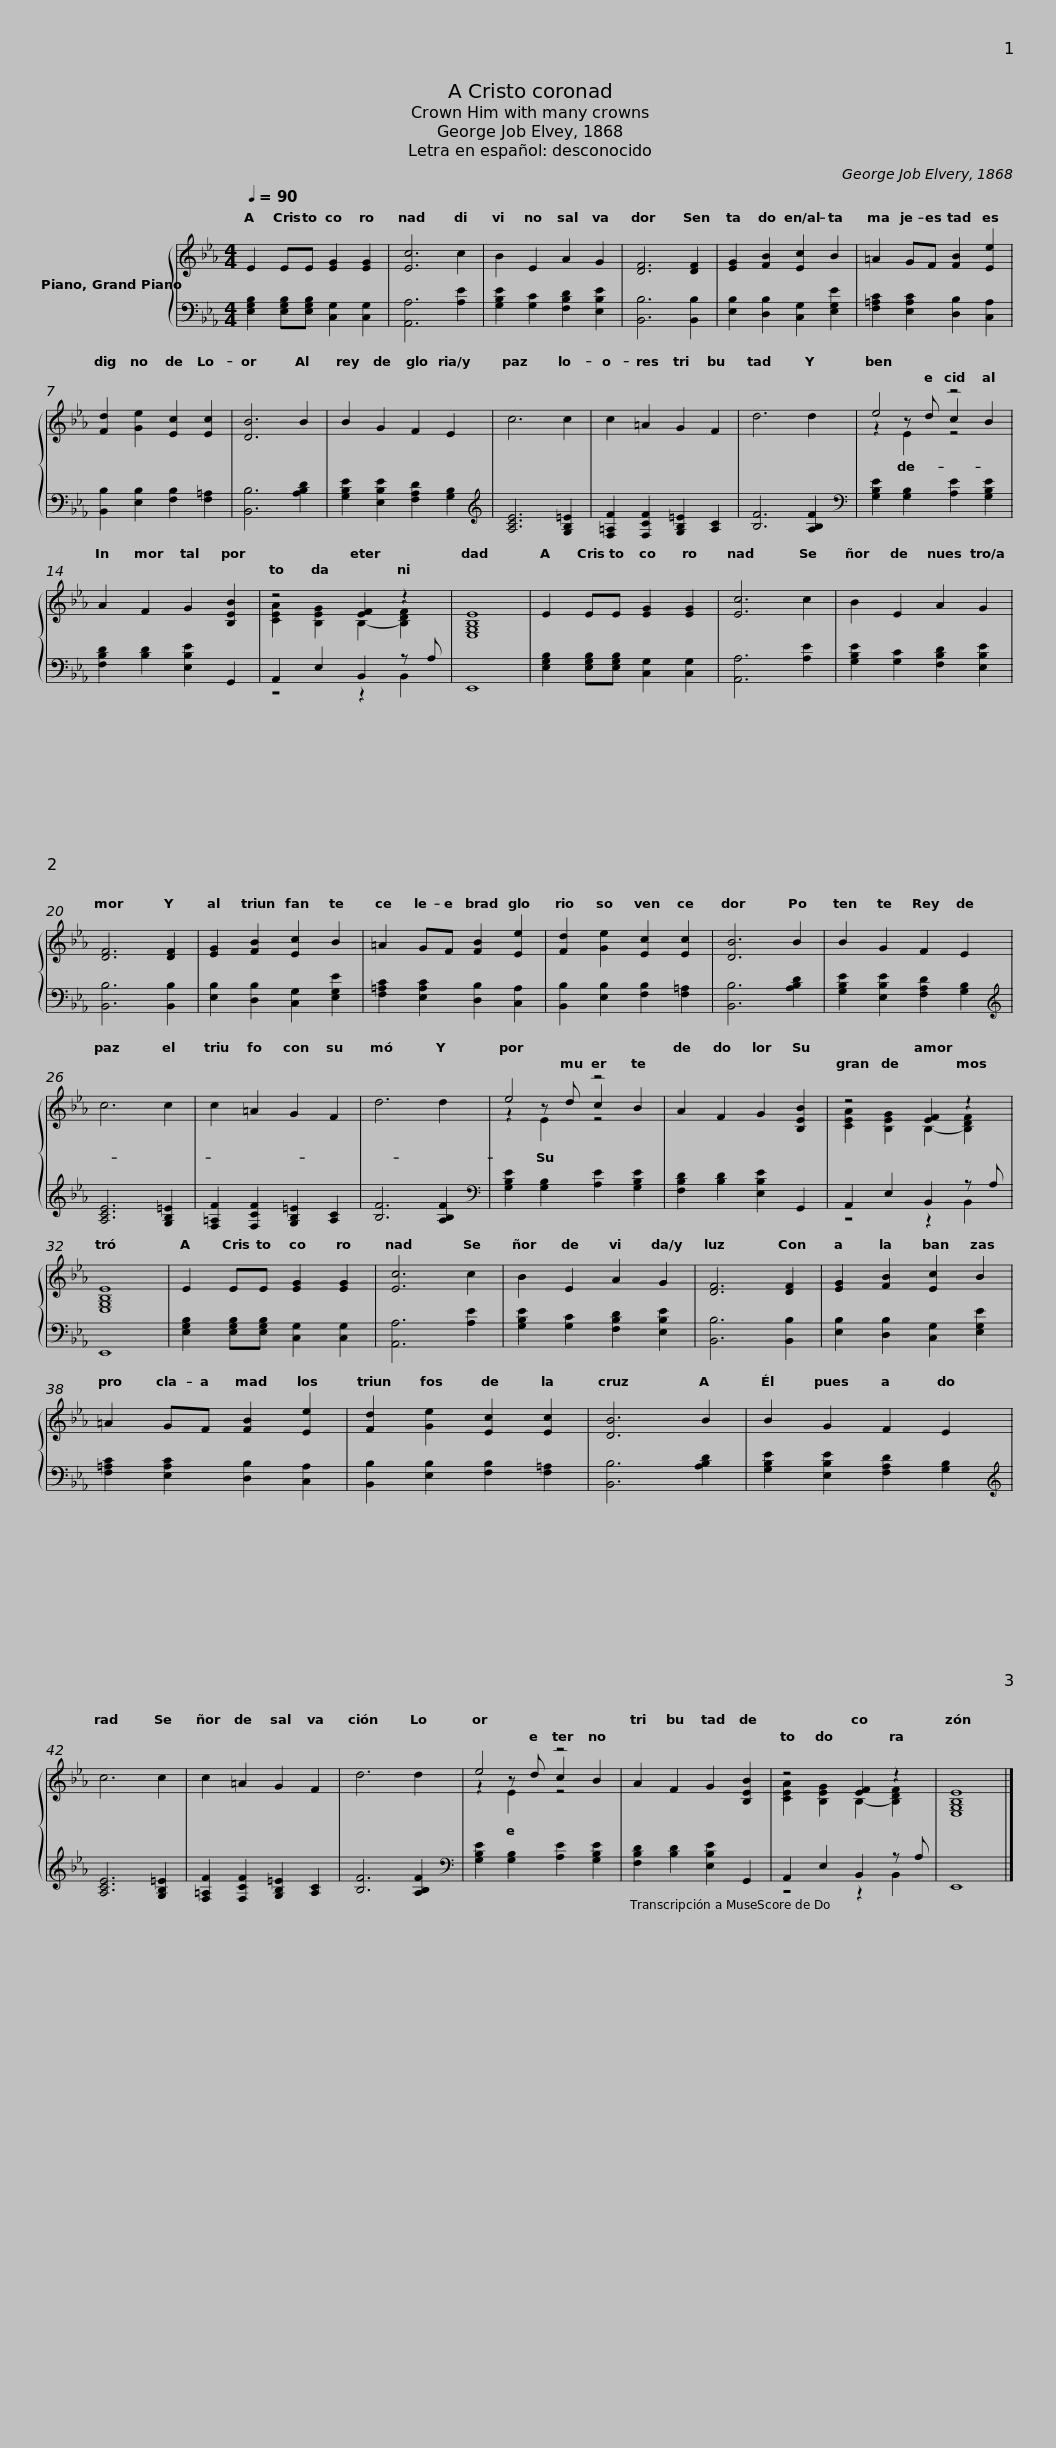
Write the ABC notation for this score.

X:1
%%score { ( 1 3 4 ) | ( 2 5 ) }
L:1/8
Q:1/4=90
M:4/4
I:linebreak $
K:Eb
V:1 treble
V:3 treble
V:4 treble
V:2 bass
V:5 bass
V:1
 E2 EE [EG]2 [EG]2 | [Ec]6 c2 | B2 E2 A2 G2 | [DF]6 [DF]2 | [EG]2 [FB]2 [Ec]2 B2 | %5
 =A2 GF [FB]2 [Ee]2 |$ [Fd]2 [Ge]2 [Ec]2 [Ec]2 | [DB]6 B2 | B2 G2 F2 E2 | c6 c2 | %10
 c2 =A2 G2 F2 | d6 d2 | e4 z4 |$ A2 F2 G2 [B,EB]2 | z4 [EF]2 z2 | %15
 [E,G,B,E]8 | E2 EE [EG]2 [EG]2 | [Ec]6 c2 | B2 E2 A2 G2 | [DF]6 [DF]2 |$ %20
 [EG]2 [FB]2 [Ec]2 B2 | =A2 GF [FB]2 [Ee]2 | [Fd]2 [Ge]2 [Ec]2 [Ec]2 | [DB]6 B2 | B2 G2 F2 E2 | %25
 c6 c2 |$ c2 =A2 G2 F2 | d6 d2 | e4 z4 | A2 F2 G2 [B,EB]2 | %30
 z4 [EF]2 z2 | [E,G,B,E]8 |$ E2 EE [EG]2 [EG]2 | [Ec]6 c2 | B2 E2 A2 G2 | %35
 [DF]6 [DF]2 | [EG]2 [FB]2 [Ec]2 B2 | =A2 GF [FB]2 [Ee]2 |$ [Fd]2 [Ge]2 [Ec]2 [Ec]2 | [DB]6 B2 | %40
 B2 G2 F2 E2 | c6 c2 | c2 =A2 G2 F2 | d6 d2 | e4 z4 |$ %45
 A2 F2 G2 [B,EB]2 | z4 [EF]2 z2 | [E,G,B,E]8 |] %48
V:2
 [E,G,B,]2 [E,G,B,][E,G,B,] [C,G,]2 [C,G,]2 | [A,,A,]6 [A,E]2 | [G,B,E]2 [G,C]2 [F,B,D]2 [E,B,E]2 | [B,,B,]6 [B,,B,]2 | [E,B,]2 [D,B,]2 [C,G,]2 [E,G,E]2 | %5
 [F,=A,C]2 [E,A,C]2 [D,B,]2 [C,A,]2 |$ [B,,B,]2 [E,B,]2 [F,B,]2 [F,=A,]2 | [B,,B,]6 [A,B,D]2 | [G,B,E]2 [E,B,E]2 [F,A,D]2 [G,B,]2 |[K:treble] [A,CE]6 [G,B,=E]2 | %10
 [F,=A,F]2 [F,CF]2 [G,B,=E]2 [A,C]2 | [B,F]6 [A,B,F]2 |[K:bass] [G,B,E]2 [G,B,]2 [A,E]2 [G,B,E]2 |$ [F,B,D]2 [B,D]2 [E,B,E]2 G,,2 | A,,2 E,2 B,,2 z A, | %15
 E,,8 | [E,G,B,]2 [E,G,B,][E,G,B,] [C,G,]2 [C,G,]2 | [A,,A,]6 [A,E]2 | [G,B,E]2 [G,C]2 [F,B,D]2 [E,B,E]2 | [B,,B,]6 [B,,B,]2 |$ %20
 [E,B,]2 [D,B,]2 [C,G,]2 [E,G,E]2 | [F,=A,C]2 [E,A,C]2 [D,B,]2 [C,A,]2 | [B,,B,]2 [E,B,]2 [F,B,]2 [F,=A,]2 | [B,,B,]6 [A,B,D]2 | [G,B,E]2 [E,B,E]2 [F,A,D]2 [G,B,]2 | %25
[K:treble] [A,CE]6 [G,B,=E]2 |$ [F,=A,F]2 [F,CF]2 [G,B,=E]2 [A,C]2 | [B,F]6 [A,B,F]2 |[K:bass] [G,B,E]2 [G,B,]2 [A,E]2 [G,B,E]2 | [F,B,D]2 [B,D]2 [E,B,E]2 G,,2 | %30
 A,,2 E,2 B,,2 z A, | E,,8 |$ [E,G,B,]2 [E,G,B,][E,G,B,] [C,G,]2 [C,G,]2 | [A,,A,]6 [A,E]2 | [G,B,E]2 [G,C]2 [F,B,D]2 [E,B,E]2 | %35
 [B,,B,]6 [B,,B,]2 | [E,B,]2 [D,B,]2 [C,G,]2 [E,G,E]2 | [F,=A,C]2 [E,A,C]2 [D,B,]2 [C,A,]2 |$ [B,,B,]2 [E,B,]2 [F,B,]2 [F,=A,]2 | [B,,B,]6 [A,B,D]2 | %40
 [G,B,E]2 [E,B,E]2 [F,A,D]2 [G,B,]2 |[K:treble] [A,CE]6 [G,B,=E]2 | [F,=A,F]2 [F,CF]2 [G,B,=E]2 [A,C]2 | [B,F]6 [A,B,F]2 |[K:bass] [G,B,E]2 [G,B,]2 [A,E]2 [G,B,E]2 |$ %45
 [F,B,D]2 [B,D]2 [E,B,E]2 G,,2 | A,,2 E,2 B,,2 z A, | E,,8 |] %48
V:3
 x8 | x8 | x8 | x8 | x8 | %5
 x8 |$ x8 | x8 | x8 | x8 | %10
 x8 | x8 | z2 z d c2 B2 |$ x8 | [CEA]2 [B,EG]2 B,2- [B,DF]2 | %15
 x8 | x8 | x8 | x8 | x8 |$ %20
 x8 | x8 | x8 | x8 | x8 | %25
 x8 |$ x8 | x8 | z2 z d c2 B2 | x8 | %30
 [CEA]2 [B,EG]2 B,2- [B,DF]2 | x8 |$ x8 | x8 | x8 | %35
 x8 | x8 | x8 |$ x8 | x8 | %40
 x8 | x8 | x8 | x8 | z2 z d c2 B2 |$ %45
 x8 | [CEA]2 [B,EG]2 B,2- [B,DF]2 | x8 |] %48
V:4
 x8 | x8 | x8 | x8 | x8 | %5
 x8 |$ x8 | x8 | x8 | x8 | %10
 x8 | x8 | z2 E2 z4 |$ x8 | x8 | %15
 x8 | x8 | x8 | x8 | x8 |$ %20
 x8 | x8 | x8 | x8 | x8 | %25
 x8 |$ x8 | x8 | z2 E2 z4 | x8 | %30
 x8 | x8 |$ x8 | x8 | x8 | %35
 x8 | x8 | x8 |$ x8 | x8 | %40
 x8 | x8 | x8 | x8 | z2 E2 z4 |$ %45
 x8 | x8 | x8 |] %48
V:5
 x8 | x8 | x8 | x8 | x8 | %5
 x8 |$ x8 | x8 | x8 |[K:treble] x8 | %10
 x8 | x8 |[K:bass] x8 |$ x8 | z4 z2 B,,2 | %15
 x8 | x8 | x8 | x8 | x8 |$ %20
 x8 | x8 | x8 | x8 | x8 | %25
[K:treble] x8 |$ x8 | x8 |[K:bass] x8 | x8 | %30
 z4 z2 B,,2 | x8 |$ x8 | x8 | x8 | %35
 x8 | x8 | x8 |$ x8 | x8 | %40
 x8 |[K:treble] x8 | x8 | x8 |[K:bass] x8 |$ %45
 x8 | z4 z2 B,,2 | x8 |] %48
